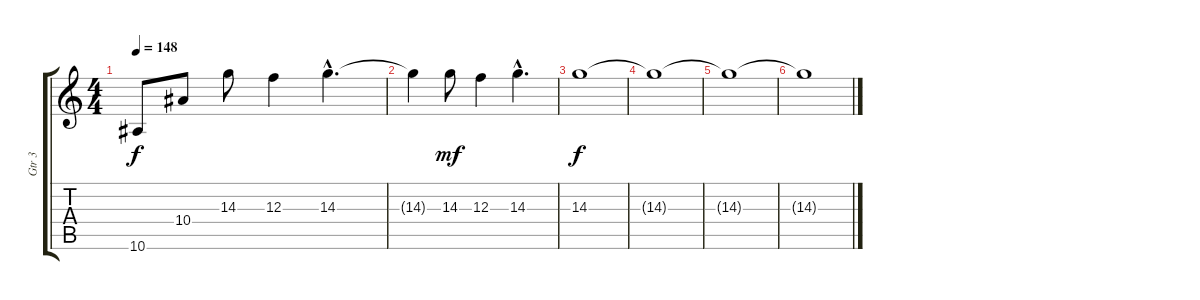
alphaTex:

\track ("Gtr 3" "Gtr 3") {instrument distortionguitar}
\staff {score tabs}
\tuning (D4 A3 F3 C3 G2 C2) {hide}
\ts (4 4)
\tempo 148
\clef g2
\ks c
10.6.8{dy f} 10.4.8 14.3.8 12.3.4 14.3{hac}.4{d} |
14.3{t}.4 14.3.8{dy mf} 12.3.4 14.3{hac}.4{d} |
14.3.1{dy f volume 0} |
14.3{t}.1 |
14.3{t}.1 |
14.3{t}.1
